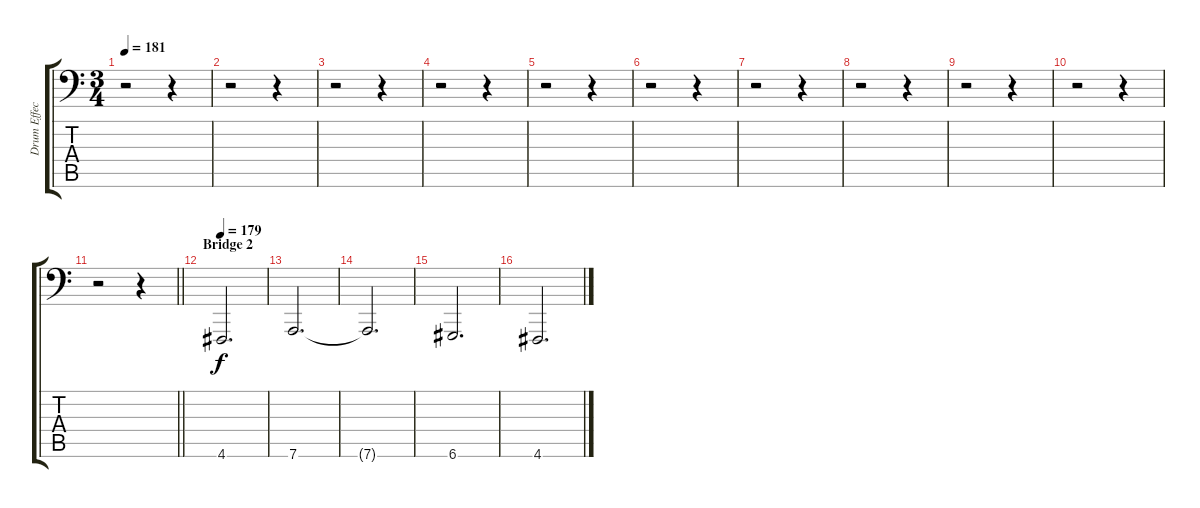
\track ("Drum Effect/Synth" "Drum Effec") {instrument gunshot}
\staff {score tabs}
\tuning (E3 B2 G2 D2 A1 D1) {hide}
\ts (3 4)
\tempo 181
\clef f4
\ks c
r.2{dy fff} r.4 |
r.2 r.4 |
r.2 r.4 |
r.2 r.4 |
r.2 r.4 |
r.2 r.4 |
r.2 r.4 |
r.2 r.4 |
r.2 r.4 |
r.2 r.4 |
\barLineRight lightlight
r.2 r.4 |
\section ("" "Bridge 2")
\tempo 179
4.6.2{d dy f} |
7.6.2{d} |
7.6{t}.2{d} |
6.6.2{d} |
4.6.2{d}
